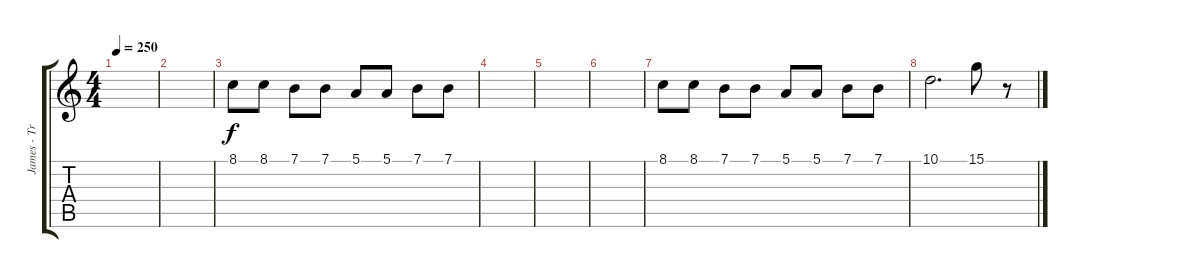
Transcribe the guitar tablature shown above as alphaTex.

\track ("James - Trumpet" "James - Tr") {instrument trumpet}
\staff {score tabs}
\tuning (E4 B3 G3 D3 A2 E2) {hide}
\ts (4 4)
\tempo 250
\clef g2
\ks c
|
|
8.1.8 8.1.8 7.1.8 7.1.8 5.1.8 5.1.8 7.1.8 7.1.8 |
|
|
|
8.1.8 8.1.8 7.1.8 7.1.8 5.1.8 5.1.8 7.1.8 7.1.8 |
10.1.2{d} 15.1.8 r.8
